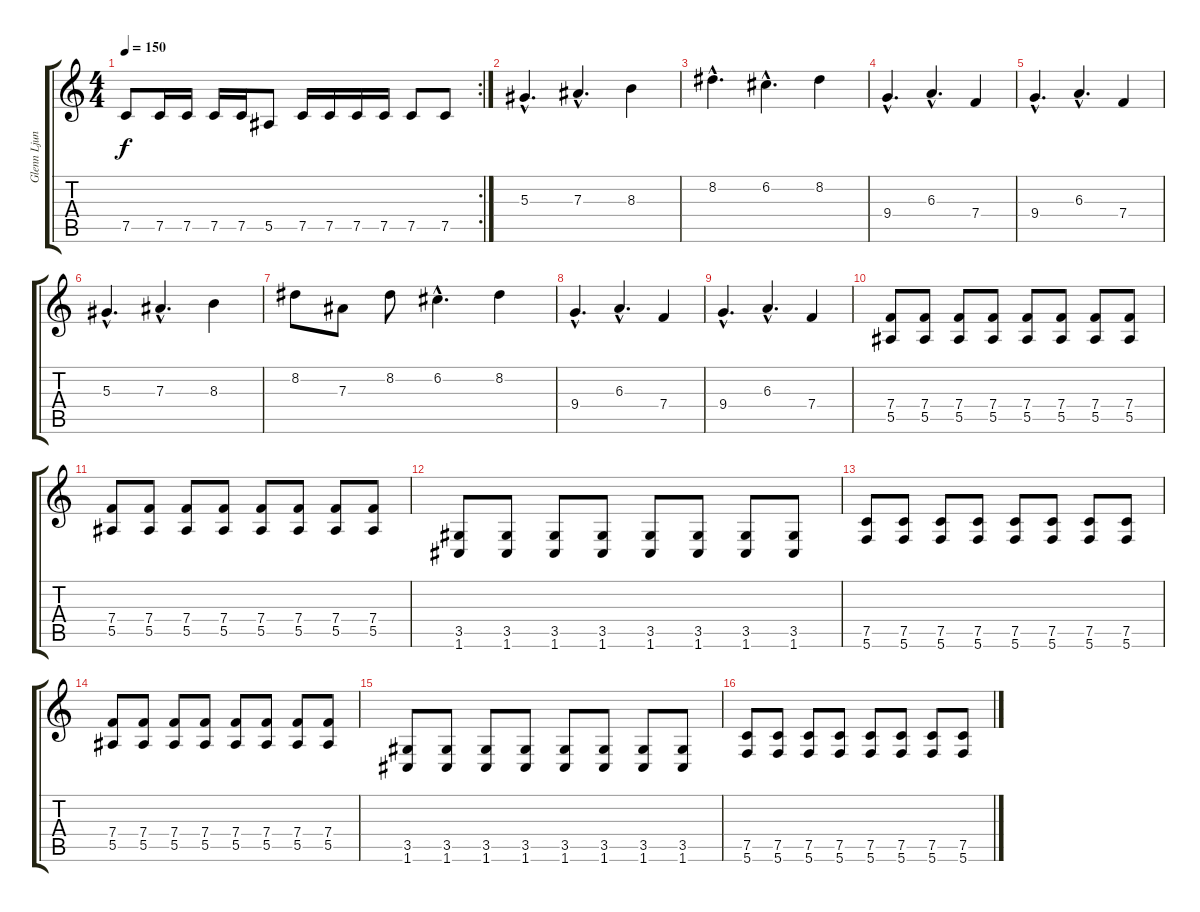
\track ("Glenn Ljungström" "Glenn Ljun") {instrument distortionguitar}
\staff {score tabs}
\tuning (C4 G3 Eb3 Bb2 F2 C2) {hide}
\rc 2
\ts (4 4)
\tempo 150
\clef g2
\ks c
7.5.8{dy f} 7.5.16 7.5.16 7.5.16 7.5.16 5.5.8 7.5.16 7.5.16 7.5.16 7.5.16 7.5.8 7.5.8 |
5.3{hac}.4{d} 7.3{hac}.4{d} 8.3.4 |
8.2{hac}.4{d} 6.2{hac}.4{d} 8.2.4 |
9.4{hac}.4{d} 6.3{hac}.4{d} 7.4.4 |
9.4{hac}.4{d} 6.3{hac}.4{d} 7.4.4 |
5.3{hac}.4{d} 7.3{hac}.4{d} 8.3.4 |
8.2.8 7.3.8 8.2.8 6.2{hac}.4{d} 8.2.4 |
9.4{hac}.4{d} 6.3{hac}.4{d} 7.4.4 |
9.4{hac}.4{d} 6.3{hac}.4{d} 7.4.4 |
(7.4 5.5).8 (7.4 5.5).8 (7.4 5.5).8 (7.4 5.5).8 (7.4 5.5).8 (7.4 5.5).8 (7.4 5.5).8 (7.4 5.5).8 |
(7.4 5.5).8 (7.4 5.5).8 (7.4 5.5).8 (7.4 5.5).8 (7.4 5.5).8 (7.4 5.5).8 (7.4 5.5).8 (7.4 5.5).8 |
(3.5 1.6).8 (3.5 1.6).8 (3.5 1.6).8 (3.5 1.6).8 (3.5 1.6).8 (3.5 1.6).8 (3.5 1.6).8 (3.5 1.6).8 |
(7.5 5.6).8 (7.5 5.6).8 (7.5 5.6).8 (7.5 5.6).8 (7.5 5.6).8 (7.5 5.6).8 (7.5 5.6).8 (7.5 5.6).8 |
(7.4 5.5).8 (7.4 5.5).8 (7.4 5.5).8 (7.4 5.5).8 (7.4 5.5).8 (7.4 5.5).8 (7.4 5.5).8 (7.4 5.5).8 |
(3.5 1.6).8 (3.5 1.6).8 (3.5 1.6).8 (3.5 1.6).8 (3.5 1.6).8 (3.5 1.6).8 (3.5 1.6).8 (3.5 1.6).8 |
(7.5 5.6).8 (7.5 5.6).8 (7.5 5.6).8 (7.5 5.6).8 (7.5 5.6).8 (7.5 5.6).8 (7.5 5.6).8 (7.5 5.6).8
